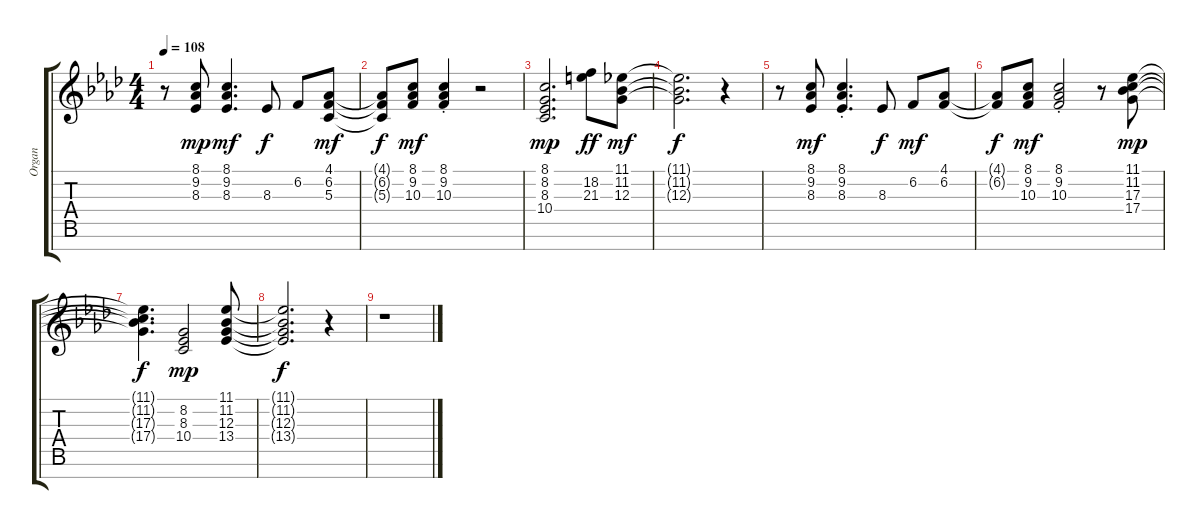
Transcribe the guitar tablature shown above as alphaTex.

\track ("Organ" "Organ") {instrument percussiveorgan}
\staff {score tabs}
\tuning (E4 B3 G3 D3 A2 E2 B1) {hide}
\ts (4 4)
\tempo 108
\clef g2
\ks ab
r.8{dy f} (8.1 9.2 8.3).8{dy mp} (8.1 9.2 8.3).4{d dy mf} 8.3.8{dy f} 6.2.8 (4.1 6.2 5.3).8{dy mf} |
(4.1{t} 6.2{t} 5.3{t}).8{dy f} (8.1 9.2 10.3).8{dy mf} (8.1{st} 9.2{st} 10.3{st}).4 r.2 |
(8.1 8.2 8.3 10.4).2{d dy mp} (18.2 21.3).8{dy ff} (11.1 11.2 12.3).8{dy mf} |
(11.1{t} 11.2{t} 12.3{t}).2{d dy f} r.4 |
r.8 (8.1 9.2 8.3).8{dy mf} (8.1{st} 9.2{st} 8.3{st}).4{d} 8.3.8{dy f} 6.2.8{dy mf} (4.1 6.2).8 |
(4.1{t} 6.2{t}).8{dy f} (8.1 9.2 10.3).8{dy mf} (8.1{st} 9.2{st} 10.3{st}).2 r.8 (11.1 11.2 17.3 17.4).8{dy mp} |
(11.1{t} 11.2{t} 17.3{t} 17.4{t}).4{d dy f} (8.2 8.3 10.4).2{dy mp} (11.1 11.2 12.3 13.4).8 |
(11.1{t} 11.2{t} 12.3{t} 13.4{t}).2{d dy f} r.4 |
r.1
